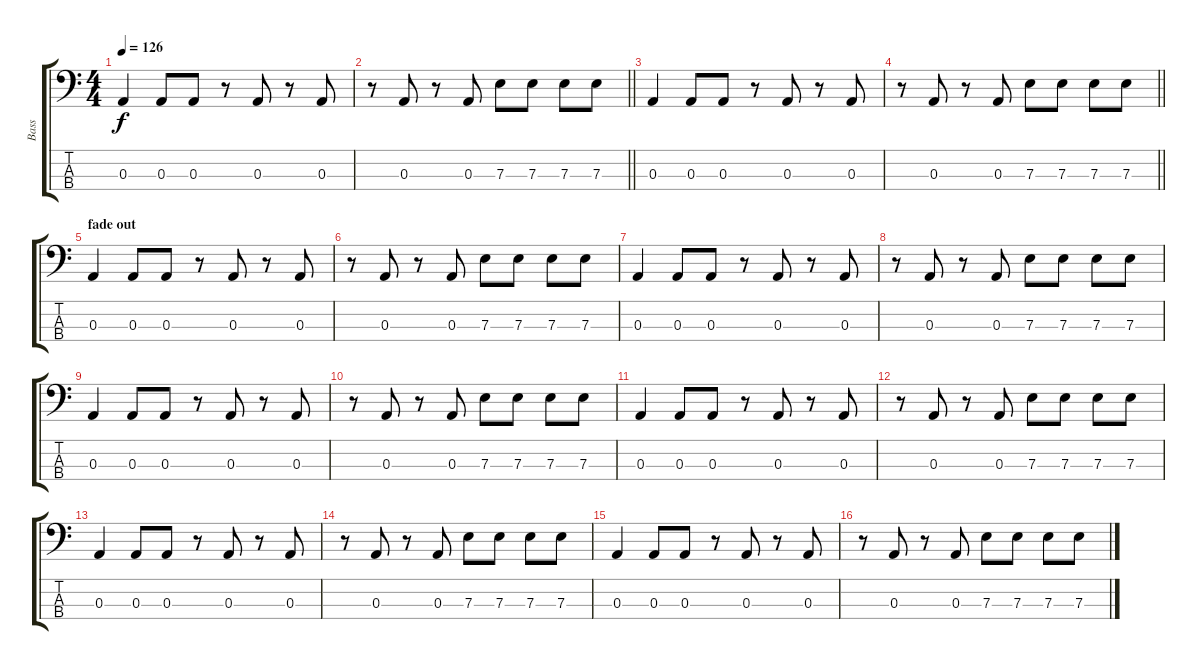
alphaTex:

\track ("Bass" "Bass") {instrument electricbassfinger}
\staff {score tabs}
\tuning (G2 D2 A1 E1) {hide}
\ts (4 4)
\tempo 126
\clef f4
\ks c
0.3.4{dy f} 0.3.8 0.3.8 r.8 0.3.8 r.8 0.3.8 |
\barLineRight lightlight
r.8 0.3.8 r.8 0.3.8 7.3.8 7.3.8 7.3.8 7.3.8 |
0.3.4 0.3.8 0.3.8 r.8 0.3.8 r.8 0.3.8 |
\barLineRight lightlight
r.8 0.3.8 r.8 0.3.8 7.3.8 7.3.8 7.3.8 7.3.8 |
\section ("" "fade out")
0.3.4 0.3.8 0.3.8 r.8 0.3.8 r.8 0.3.8 |
r.8 0.3.8 r.8 0.3.8 7.3.8 7.3.8 7.3.8 7.3.8 |
0.3.4 0.3.8 0.3.8 r.8 0.3.8 r.8 0.3.8 |
r.8 0.3.8 r.8 0.3.8 7.3.8 7.3.8 7.3.8 7.3.8 |
0.3.4 0.3.8 0.3.8 r.8 0.3.8 r.8 0.3.8 |
r.8 0.3.8 r.8 0.3.8 7.3.8 7.3.8 7.3.8 7.3.8 |
0.3.4 0.3.8 0.3.8 r.8 0.3.8 r.8 0.3.8 |
r.8 0.3.8 r.8 0.3.8 7.3.8 7.3.8 7.3.8 7.3.8 |
0.3.4 0.3.8 0.3.8 r.8 0.3.8 r.8 0.3.8 |
r.8 0.3.8 r.8 0.3.8 7.3.8 7.3.8 7.3.8 7.3.8 |
0.3.4 0.3.8 0.3.8 r.8 0.3.8 r.8 0.3.8 |
r.8 0.3.8 r.8 0.3.8 7.3.8 7.3.8 7.3.8 7.3.8
